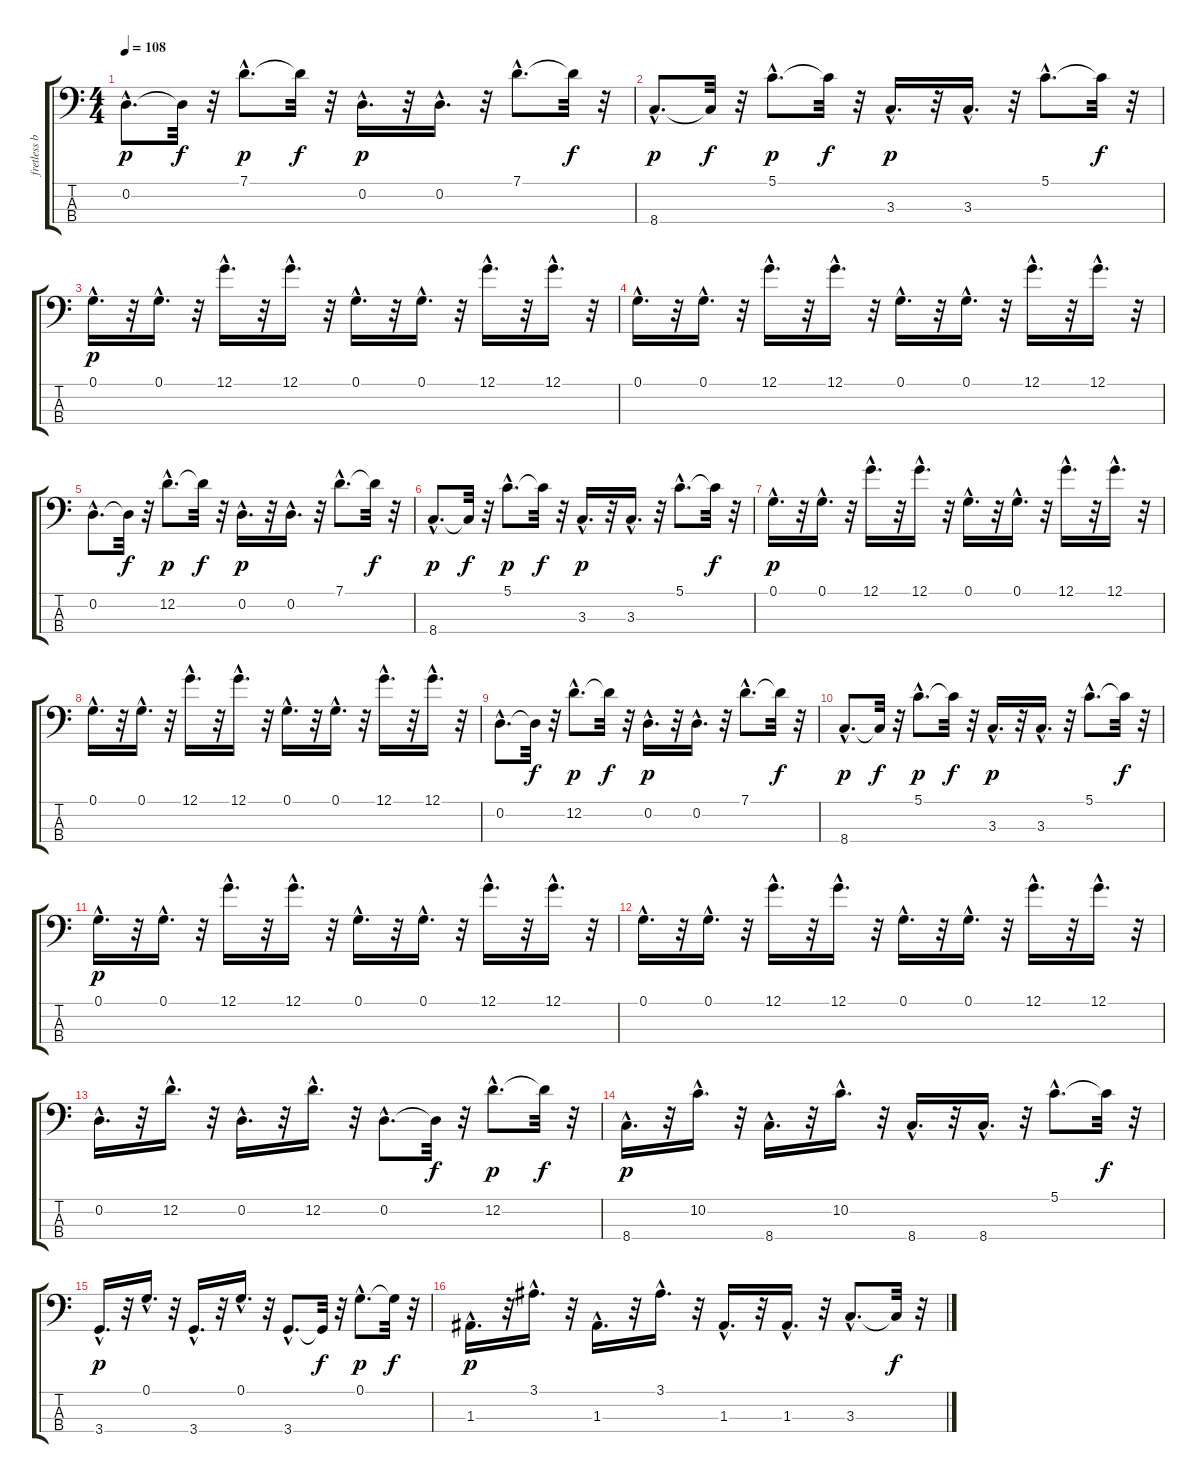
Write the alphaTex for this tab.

\track ("fretless bass       " "fretless b") {instrument fretlessbass}
\staff {score tabs}
\tuning (G2 D2 A1 E1) {hide}
\ts (4 4)
\tempo 108
\clef f4
\ks c
0.2{hac}.8{d dy p} 0.2{t}.32{dy f} r.32 7.1{hac}.8{d dy p} 7.1{t}.32{dy f} r.32 0.2{hac}.16{d dy p} r.32 0.2{hac}.16{d} r.32 7.1{hac}.8{d} 7.1{t}.32{dy f} r.32 |
8.4{hac}.8{d dy p} 8.4{t}.32{dy f} r.32 5.1{hac}.8{d dy p} 5.1{t}.32{dy f} r.32 3.3{hac}.16{d dy p} r.32 3.3{hac}.16{d} r.32 5.1{hac}.8{d} 5.1{t}.32{dy f} r.32 |
0.1{hac}.16{d dy p} r.32 0.1{hac}.16{d} r.32 12.1{hac}.16{d} r.32 12.1{hac}.16{d} r.32 0.1{hac}.16{d} r.32 0.1{hac}.16{d} r.32 12.1{hac}.16{d} r.32 12.1{hac}.16{d} r.32 |
0.1{hac}.16{d} r.32 0.1{hac}.16{d} r.32 12.1{hac}.16{d} r.32 12.1{hac}.16{d} r.32 0.1{hac}.16{d} r.32 0.1{hac}.16{d} r.32 12.1{hac}.16{d} r.32 12.1{hac}.16{d} r.32 |
0.2{hac}.8{d} 0.2{t}.32{dy f} r.32 12.2{hac}.8{d dy p} 12.2{t}.32{dy f} r.32 0.2{hac}.16{d dy p} r.32 0.2{hac}.16{d} r.32 7.1{hac}.8{d} 7.1{t}.32{dy f} r.32 |
8.4{hac}.8{d dy p} 8.4{t}.32{dy f} r.32 5.1{hac}.8{d dy p} 5.1{t}.32{dy f} r.32 3.3{hac}.16{d dy p} r.32 3.3{hac}.16{d} r.32 5.1{hac}.8{d} 5.1{t}.32{dy f} r.32 |
0.1{hac}.16{d dy p} r.32 0.1{hac}.16{d} r.32 12.1{hac}.16{d} r.32 12.1{hac}.16{d} r.32 0.1{hac}.16{d} r.32 0.1{hac}.16{d} r.32 12.1{hac}.16{d} r.32 12.1{hac}.16{d} r.32 |
0.1{hac}.16{d} r.32 0.1{hac}.16{d} r.32 12.1{hac}.16{d} r.32 12.1{hac}.16{d} r.32 0.1{hac}.16{d} r.32 0.1{hac}.16{d} r.32 12.1{hac}.16{d} r.32 12.1{hac}.16{d} r.32 |
0.2{hac}.8{d} 0.2{t}.32{dy f} r.32 12.2{hac}.8{d dy p} 12.2{t}.32{dy f} r.32 0.2{hac}.16{d dy p} r.32 0.2{hac}.16{d} r.32 7.1{hac}.8{d} 7.1{t}.32{dy f} r.32 |
8.4{hac}.8{d dy p} 8.4{t}.32{dy f} r.32 5.1{hac}.8{d dy p} 5.1{t}.32{dy f} r.32 3.3{hac}.16{d dy p} r.32 3.3{hac}.16{d} r.32 5.1{hac}.8{d} 5.1{t}.32{dy f} r.32 |
0.1{hac}.16{d dy p} r.32 0.1{hac}.16{d} r.32 12.1{hac}.16{d} r.32 12.1{hac}.16{d} r.32 0.1{hac}.16{d} r.32 0.1{hac}.16{d} r.32 12.1{hac}.16{d} r.32 12.1{hac}.16{d} r.32 |
0.1{hac}.16{d} r.32 0.1{hac}.16{d} r.32 12.1{hac}.16{d} r.32 12.1{hac}.16{d} r.32 0.1{hac}.16{d} r.32 0.1{hac}.16{d} r.32 12.1{hac}.16{d} r.32 12.1{hac}.16{d} r.32 |
0.2{hac}.16{d} r.32 12.2{hac}.16{d} r.32 0.2{hac}.16{d} r.32 12.2{hac}.16{d} r.32 0.2{hac}.8{d} 0.2{t}.32{dy f} r.32 12.2{hac}.8{d dy p} 12.2{t}.32{dy f} r.32 |
8.4{hac}.16{d dy p} r.32 10.2{hac}.16{d} r.32 8.4{hac}.16{d} r.32 10.2{hac}.16{d} r.32 8.4{hac}.16{d} r.32 8.4{hac}.16{d} r.32 5.1{hac}.8{d} 5.1{t}.32{dy f} r.32 |
3.4{hac}.16{d dy p} r.32 0.1{hac}.16{d} r.32 3.4{hac}.16{d} r.32 0.1{hac}.16{d} r.32 3.4{hac}.8{d} 3.4{t}.32{dy f} r.32 0.1{hac}.8{d dy p} 0.1{t}.32{dy f} r.32 |
1.3{hac}.16{d dy p} r.32 3.1{hac}.16{d} r.32 1.3{hac}.16{d} r.32 3.1{hac}.16{d} r.32 1.3{hac}.16{d} r.32 1.3{hac}.16{d} r.32 3.3{hac}.8{d} 3.3{t}.32{dy f} r.32
